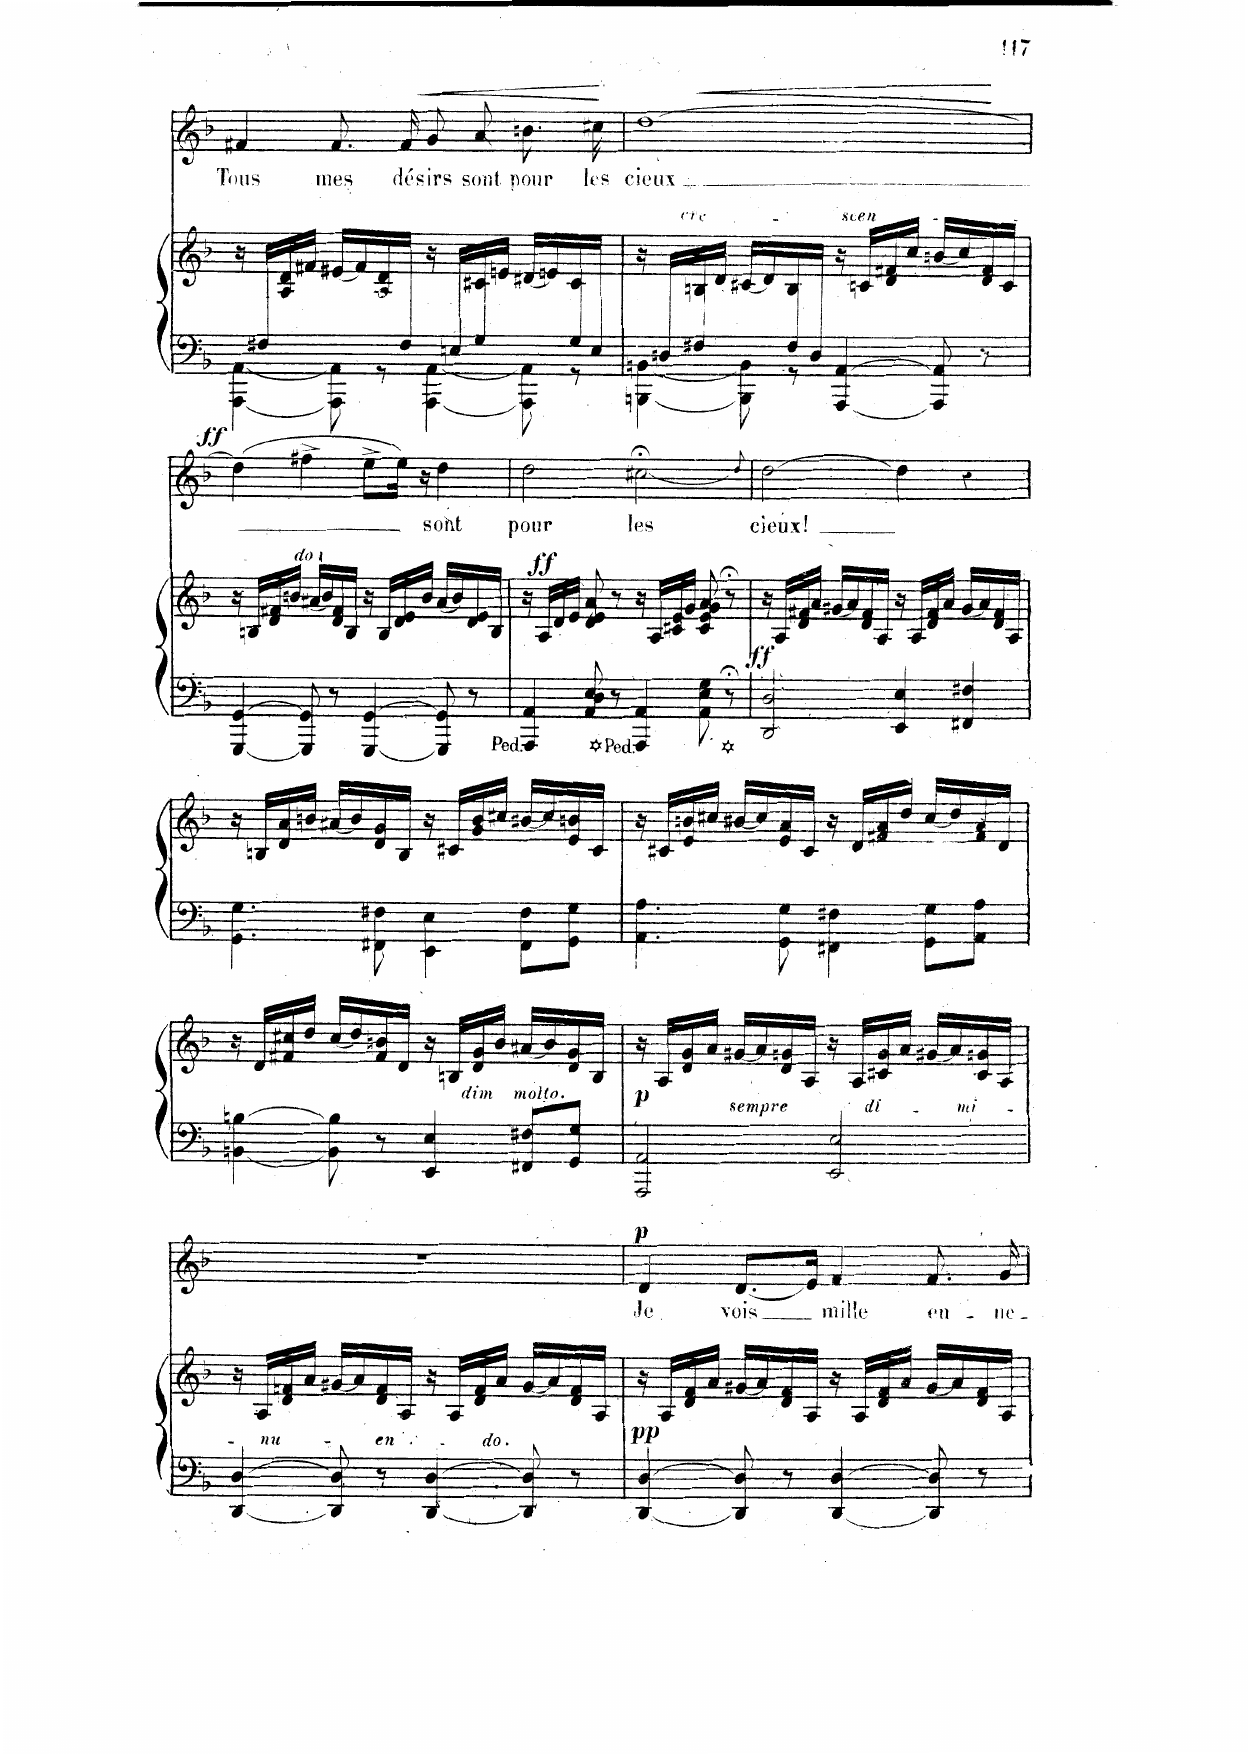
**kern	**kern	**dynam	**kern	**text	**dynam
*part2	*part2	*part2	*part1	*part1	*part1
*staff3	*staff2	*staff2/3	*staff1	*staff1	*staff1
*I"Piano	*	*	*I"Chant Voice	*	*
*I'Pno	*	*	*	*	*
*clefF4	*clefG2	*	*clefG2	*	*
*k[b-]	*k[b-]	*	*k[b-]	*	*
*M4/4	*M4/4	*	*M4/4	*	*
*met(c)	*met(c)	*	*met(c)	*	*
=37	=37	=37	=37	=37	=37
*^	*	*	*	*	*
*	*^	*	*	*	*	*
16ryy	2ryy	[4AAA\ [<4AA\	16r	.	4f#X/	Tous	.
16F#X/LL	.	.	16ryy	.	.	.	.
16ryy	.	.	16A/ 16d/	.	.	.	.
.	.	.	16f#X/JJ	.	.	.	.
.	.	8AAA\] 8AA\]	(<16e#X/LL	.	8.f#/	mes	.
.	.	.	16f#/)	.	.	.	.
.	.	8r	16A/ 16d/	.	.	.	.
16F#/JJ	.	.	16ryy	.	16f#/	dé-	.
!	!	!	!	!	!	!	!LO:HP:b
16ryy	8ryy	[4AAA\ [<4AA\	16r	.	8g/	-sirs	<
16En/LL	.	.	16ryy	.	.	.	.
16ryy	16G/	.	16c#X/	.	8a/	sont	.
.	16ryy	.	16en/JJ	.	.	.	.
.	8ryy	8AAA\] 8AA\]	(<16d#X/LL	.	8.bn\	pour	.
.	.	.	16e/)	.	.	.	.
.	16G/	8r	16c#/	.	.	.	.
16E/JJ	16ryy	.	16ryy	.	16cc#X\	les	.
*v	*v	*v	*	*	*	*	*
.	.	.	.	.	[
=38	=38	=38	=38	=38	=38
*^	*	*	*	*	*
*	*^	*	*	*	*	*
!	!	!	!	!	!	!	!LO:HP:b
16ryy	8ryy	[4BBBn\ [<4BBn\	16r	.	[1dd	cieux	<
16Dn/LL	.	.	16ryy	.	.	.	.
!	!	!	!LO:TX:a:i:t=crescendo	!	!	!	!
16ryy	16F#X/	.	16Bn/	.	.	.	.
.	16ryy	.	16d/JJ	.	.	.	.
.	8ryy	8BBB\] 8BB\]	(<16c#X/LL	.	.	.	.
.	.	.	16d/)	.	.	.	.
.	16F#/	8r	16B/	.	.	.	.
16D/JJ	16ryy	.	16ryy	.	.	.	.
2ryy	[4AAA/ [4AA/	2ryy	16r	.	.	.	.
.	.	.	16cn/LL	.	.	.	.
.	.	.	16d/ 16f#X/	.	.	.	.
.	.	.	16cc/JJ	.	.	.	.
.	8AAA/] 8AA/]	.	(16bn/LL	.	.	.	.
.	.	.	16cc/)	.	.	.	.
.	8r	.	16d/ 16f#/	.	.	.	.
.	.	.	16c/JJ	.	.	.	.
*v	*v	*v	*	*	*	*	*
.	.	.	.	.	[
=39	=39	=39	=39	=39	=39
!	!	!	!	!	!LO:DY:a
[4GGG/ [4GG/	16r	.	(4dd\]	.	ff
.	16Bn/LL	.	.	.	.
.	16d/ 16f#X/	.	.	.	.
.	16bn/JJ	.	.	.	.
8GGG/] 8GG/]	(16a#X/LL	.	4ff#X^\	.	.
.	16b/)	.	.	.	.
8r	16d/ 16f#/	.	.	.	.
.	16B/JJ	.	.	.	.
[4GGG/ [4GG/	16r	.	8ee^\L	.	.
.	16B/LL	.	.	.	.
.	16d/ 16e/	.	16ee\Jk)	.	.
.	16b/JJ	.	16r	.	.
8GGG/] 8GG/]	(16a#/LL	.	4dd\	sont	.
.	16b/)	.	.	.	.
8r	16d/ 16e/	.	.	.	.
.	16B/JJ	.	.	.	.
=40	=40	=40	=40	=40	=40
!	!	!LO:DY:a	!	!	!
4AAA/ 4AA/	16r	ff	2dd\	pour	.
.	16A/LL	.	.	.	.
.	16d/	.	.	.	.
.	16e/JJ	.	.	.	.
8AA/ 8D/ 8E/	8d/ 8e/ 8a/	.	.	.	.
8r	8r	.	.	.	.
4AAA/ 4AA/	16r	.	(<2cc#X;<\	les	.
.	16A/LL	.	.	.	.
.	16c#X/ 16e/	.	.	.	.
.	16g/JJ	.	.	.	.
8AA\ 8E\ 8G\	8c#/ 8e/ 8g/ 8a/	.	.	.	.
8r;<	8r;<	.	.	.	.
.	.	.	8qdd/)	.	.
=41	=41	=41	=41	=41	=41
!	!	!LO:DY:b	!	!	!
2DD/ 2D/	16r	ff	[2dd\	cieux!	.
.	16A/LL	.	.	.	.
.	16d/ 16f#X/	.	.	.	.
.	16a/JJ	.	.	.	.
.	(16g#X/LL	.	.	.	.
.	16a/)	.	.	.	.
.	16d/ 16f#/	.	.	.	.
.	16A/JJ	.	.	.	.
4EE/ 4E/	16r	.	4dd\]	.	.
.	16A/LL	.	.	.	.
.	16d/ 16f#/	.	.	.	.
.	16a/JJ	.	.	.	.
4FF#X/ 4F#X/	(16g#/LL	.	4r	.	.
.	16a/)	.	.	.	.
.	16d/ 16f#/	.	.	.	.
.	16A/JJ	.	.	.	.
=42	=42	=42	=42	=42	=42
4.GG\ 4.G\	16r	.	1r	.	.
.	16Bn/LL	.	.	.	.
.	16d/ 16f#X/	.	.	.	.
.	16bn/JJ	.	.	.	.
.	(16a#X/LL	.	.	.	.
.	16b/)	.	.	.	.
8FF#X\ 8F#X\	16d/ 16g/	.	.	.	.
.	16B/JJ	.	.	.	.
4EE\ 4E\	16r	.	.	.	.
.	16c#X/LL	.	.	.	.
.	16g/ 16b/	.	.	.	.
.	16cc#X/JJ	.	.	.	.
8FF#\ 8F#\L	(16b#X/LL	.	.	.	.
.	16cc#/)	.	.	.	.
8GG\ 8G\J	16e/ 16bn/	.	.	.	.
.	16c#/JJ	.	.	.	.
=43	=43	=43	=43	=43	=43
4.AA\ 4.A\	16r	.	1r	.	.
.	16c#X/LL	.	.	.	.
.	16e/ 16bn/	.	.	.	.
.	16cc#X/JJ	.	.	.	.
.	(16b#X/LL	.	.	.	.
.	16cc#/)	.	.	.	.
8GG\ 8G\	16e/ 16a/	.	.	.	.
.	16c#/JJ	.	.	.	.
4FF#X\ 4F#X\	16r	.	.	.	.
.	16d/LL	.	.	.	.
.	16f#X/ 16a/	.	.	.	.
.	16dd/JJ	.	.	.	.
8GG\ 8G\L	(16cc#/LL	.	.	.	.
.	16dd/)	.	.	.	.
8AA\ 8A\J	16f#/ 16a/	.	.	.	.
.	16d/JJ	.	.	.	.
=44	=44	=44	=44	=44	=44
[4BBn\ [4Bn\	16r	.	1r	.	.
.	16d/LL	.	.	.	.
.	16f#X/ 16cc#X/	.	.	.	.
.	16dd/JJ	.	.	.	.
8BB\] 8B\]	(16cc#/LL	.	.	.	.
.	16dd/)	.	.	.	.
8r	16f#/ 16bn/	.	.	.	.
.	16d/JJ	.	.	.	.
4EE/ 4E/	16r	.	.	.	.
!	!LO:TX:b:i:t=dim. molto	!	!	!	!
.	16Bn/LL	.	.	.	.
.	16d/ 16g/	.	.	.	.
.	16b/JJ	.	.	.	.
8FF#X/ 8F#X/L	(16a#X/LL	.	.	.	.
.	16b/)	.	.	.	.
8GG/ 8G/J	16d/ 16g/	.	.	.	.
.	16B/JJ	.	.	.	.
=45	=45	=45	=45	=45	=45
!	!	!LO:DY:b	!	!	!
2AAA/ 2AA/	16r	p	1r	.	.
.	16A/LL	.	.	.	.
.	16d/ 16g/	.	.	.	.
.	16a/JJ	.	.	.	.
!	!LO:TX:b:i:t=sempre diminuendo	!	!	!	!
.	(16g#X/LL	.	.	.	.
.	16a/)	.	.	.	.
.	16d/ 16gn/	.	.	.	.
.	16A/JJ	.	.	.	.
2EE/ 2E/	16r	.	.	.	.
.	16A/LL	.	.	.	.
.	16c#X/ 16g/	.	.	.	.
.	16a/JJ	.	.	.	.
.	(16g#X/LL	.	.	.	.
.	16a/)	.	.	.	.
.	16c#/ 16gn/	.	.	.	.
.	16A/JJ	.	.	.	.
=46	=46	=46	=46	=46	=46
[4DD/ [4D/	16r	.	1r	.	.
.	16A/LL	.	.	.	.
.	16d/ 16fn/	.	.	.	.
.	16a/JJ	.	.	.	.
8DD/] 8D/]	(16g#X/LL	.	.	.	.
.	16a/)	.	.	.	.
8r	16d/ 16f/	.	.	.	.
.	16A/JJ	.	.	.	.
[4DD/ [4D/	16r	.	.	.	.
.	16A/LL	.	.	.	.
.	16d/ 16f/	.	.	.	.
.	16a/JJ	.	.	.	.
8DD/] 8D/]	(16g#/LL	.	.	.	.
.	16a/)	.	.	.	.
8r	16d/ 16f/	.	.	.	.
.	16A/JJ	.	.	.	.
=47	=47	=47	=47	=47	=47
!	!	!LO:DY:b	!	!	!LO:DY:a
[4DD/ [4D/	16r	pp	4d/	Je	p
.	16A/LL	.	.	.	.
.	16d/ 16f/	.	.	.	.
.	16a/JJ	.	.	.	.
8DD/] 8D/]	(16g#X/LL	.	(8.d/L	vois	.
.	16a/)	.	.	.	.
8r	16d/ 16f/	.	.	.	.
.	16A/JJ	.	16e/Jk)	.	.
[4DD/ [4D/	16r	.	4f/	mille	.
.	16A/LL	.	.	.	.
.	16d/ 16f/	.	.	.	.
.	16a/JJ	.	.	.	.
8DD/] 8D/]	(16g#/LL	.	8.f/	en-	.
.	16a/)	.	.	.	.
8r	16d/ 16f/	.	.	.	.
.	16A/JJ	.	16g/	-ne-	.
=	=	=	=	=	=
*-	*-	*-	*-	*-	*-
